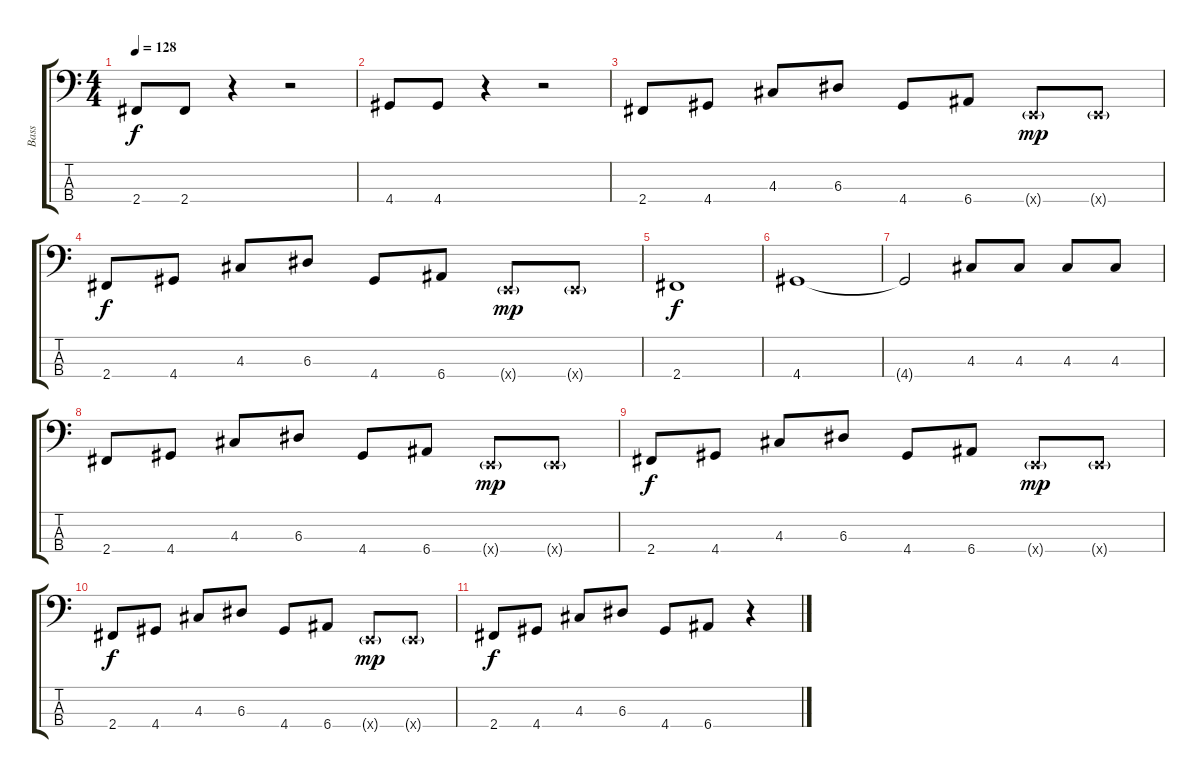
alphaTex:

\track ("Bass" "Bass") {instrument electricbassfinger}
\staff {score tabs}
\tuning (G2 D2 A1 E1) {hide}
\ts (4 4)
\tempo 128
\clef f4
\ks c
2.4.8{dy f} 2.4.8 r.4 r.2 |
4.4.8 4.4.8 r.4 r.2 |
2.4.8 4.4.8 4.3.8 6.3.8 4.4.8 6.4.8 0.4{g x}.8{dy mp} 0.4{g x}.8 |
2.4.8{dy f} 4.4.8 4.3.8 6.3.8 4.4.8 6.4.8 0.4{g x}.8{dy mp} 0.4{g x}.8 |
2.4.1{dy f} |
4.4.1 |
4.4{t}.2 4.3.8 4.3.8 4.3.8 4.3.8 |
2.4.8 4.4.8 4.3.8 6.3.8 4.4.8 6.4.8 0.4{g x}.8{dy mp} 0.4{g x}.8 |
2.4.8{dy f} 4.4.8 4.3.8 6.3.8 4.4.8 6.4.8 0.4{g x}.8{dy mp} 0.4{g x}.8 |
2.4.8{dy f} 4.4.8 4.3.8 6.3.8 4.4.8 6.4.8 0.4{g x}.8{dy mp} 0.4{g x}.8 |
2.4.8{dy f} 4.4.8 4.3.8 6.3.8 4.4.8 6.4.8 r.4
